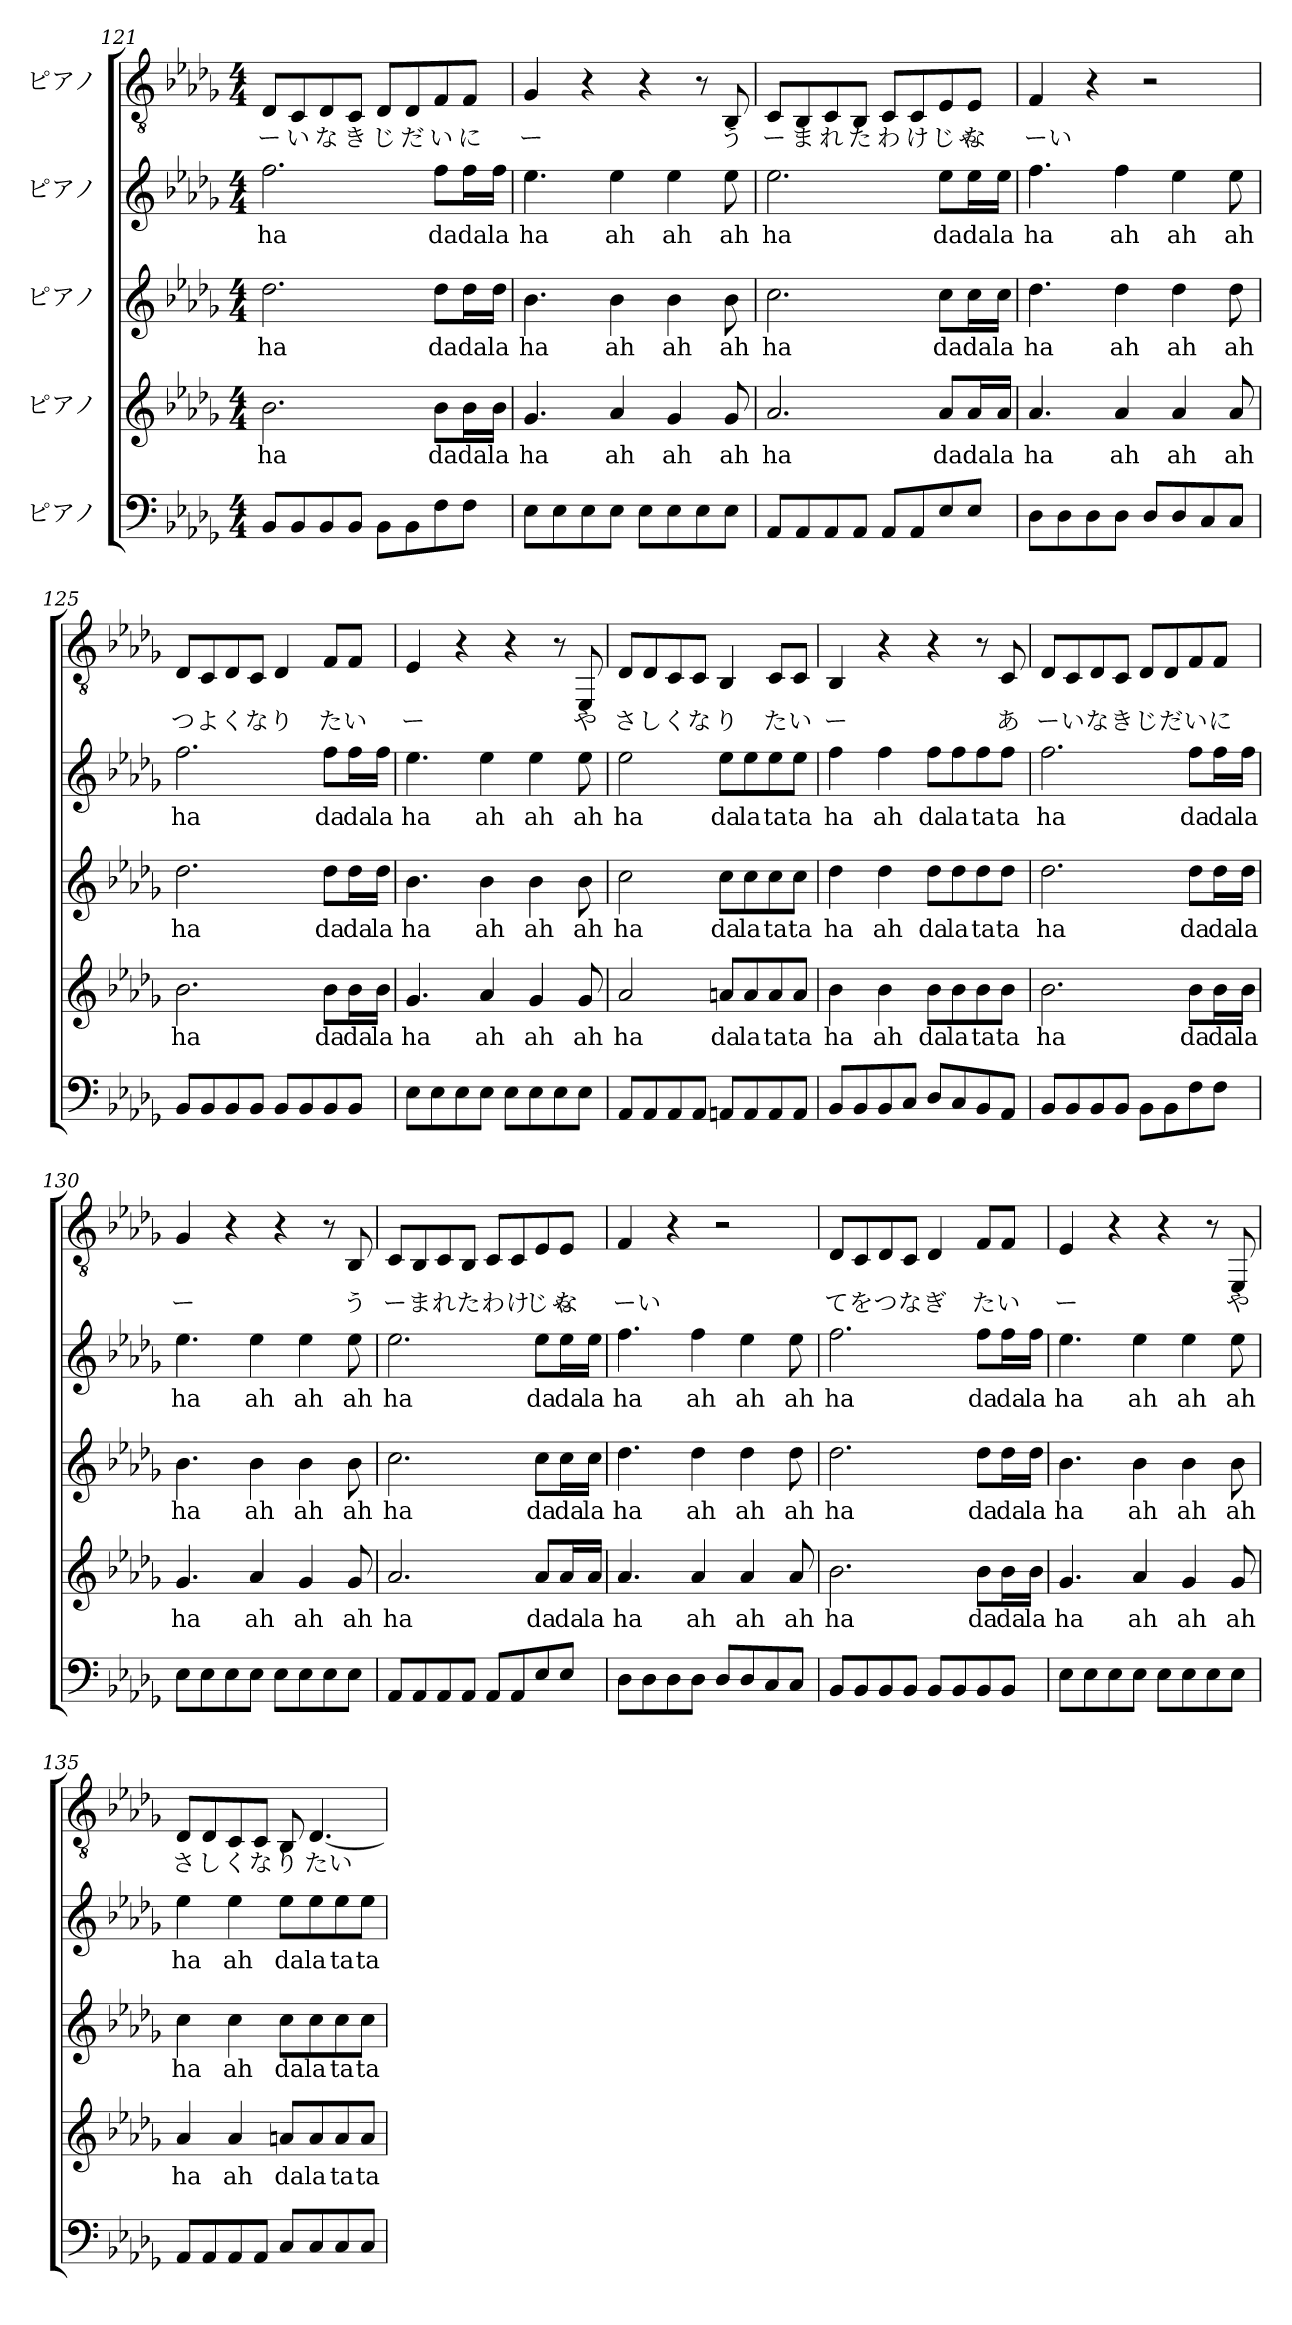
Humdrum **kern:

**kern	**kern	**text	**kern	**text	**kern	**text	**kern	**text
*part5	*part4	*part4	*part3	*part3	*part2	*part2	*part1	*part1
*staff5	*staff4	*staff4	*staff3	*staff3	*staff2	*staff2	*staff1	*staff1
*I"ピアノ	*I"ピアノ	*	*I"ピアノ	*	*I"ピアノ	*	*I"ピアノ	*
*clefF4	*clefG2	*	*clefG2	*	*clefG2	*	*clefGv2	*
*k[b-e-a-d-g-]	*k[b-e-a-d-g-]	*	*k[b-e-a-d-g-]	*	*k[b-e-a-d-g-]	*	*k[b-e-a-d-g-]	*
*M4/4	*M4/4	*	*M4/4	*	*M4/4	*	*M4/4	*
=121	=121	=121	=121	=121	=121	=121	=121	=121
8BB-L	2.b-	ha	2.dd-	ha	2.ff	ha	8D-L	ー
8BB-	.	.	.	.	.	.	8C	い
8BB-	.	.	.	.	.	.	8D-	な
8BB-J	.	.	.	.	.	.	8CJ	き
8BB-L	.	.	.	.	.	.	8D-L	じ
8BB-	.	.	.	.	.	.	8D-	だ
8F	8b-L	da	8dd-L	da	8ffL	da	8F	い
8FJ	16b-L	da	16dd-L	da	16ffL	da	8FJ	に
.	16b-JJ	la	16dd-JJ	la	16ffJJ	la	.	.
=122	=122	=122	=122	=122	=122	=122	=122	=122
8E-L	4.g-	ha	4.b-	ha	4.ee-	ha	4G-	ー
8E-	.	.	.	.	.	.	.	.
8E-	.	.	.	.	.	.	4r	.
8E-J	4a-	ah	4b-	ah	4ee-	ah	.	.
8E-L	.	.	.	.	.	.	4r	.
8E-	4g-	ah	4b-	ah	4ee-	ah	.	.
8E-	.	.	.	.	.	.	8r	.
8E-J	8g-	ah	8b-	ah	8ee-	ah	8BB-	う
=123	=123	=123	=123	=123	=123	=123	=123	=123
8AA-L	2.a-	ha	2.cc	ha	2.ee-	ha	8CL	ー
8AA-	.	.	.	.	.	.	8BB-	ま
8AA-	.	.	.	.	.	.	8C	れ
8AA-J	.	.	.	.	.	.	8BB-J	た
8AA-L	.	.	.	.	.	.	8CL	わ
8AA-	.	.	.	.	.	.	8C	け
8E-	8a-L	da	8ccL	da	8ee-L	da	8E-	じゃ
8E-J	16a-L	da	16ccL	da	16ee-L	da	8E-J	な
.	16a-JJ	la	16ccJJ	la	16ee-JJ	la	.	.
=124	=124	=124	=124	=124	=124	=124	=124	=124
8D-L	4.a-	ha	4.dd-	ha	4.ff	ha	4F	ーい
8D-	.	.	.	.	.	.	.	.
8D-	.	.	.	.	.	.	4r	.
8D-J	4a-	ah	4dd-	ah	4ff	ah	.	.
8D-L	.	.	.	.	.	.	2r	.
8D-	4a-	ah	4dd-	ah	4ee-	ah	.	.
8C	.	.	.	.	.	.	.	.
8CJ	8a-	ah	8dd-	ah	8ee-	ah	.	.
=125	=125	=125	=125	=125	=125	=125	=125	=125
8BB-L	2.b-	ha	2.dd-	ha	2.ff	ha	8D-L	つ
8BB-	.	.	.	.	.	.	8C	よ
8BB-	.	.	.	.	.	.	8D-	く
8BB-J	.	.	.	.	.	.	8CJ	な
8BB-L	.	.	.	.	.	.	4D-	り
8BB-	.	.	.	.	.	.	.	.
8BB-	8b-L	da	8dd-L	da	8ffL	da	8FL	た
8BB-J	16b-L	da	16dd-L	da	16ffL	da	8FJ	い
.	16b-JJ	la	16dd-JJ	la	16ffJJ	la	.	.
=126	=126	=126	=126	=126	=126	=126	=126	=126
8E-L	4.g-	ha	4.b-	ha	4.ee-	ha	4E-	ー
8E-	.	.	.	.	.	.	.	.
8E-	.	.	.	.	.	.	4r	.
8E-J	4a-	ah	4b-	ah	4ee-	ah	.	.
8E-L	.	.	.	.	.	.	4r	.
8E-	4g-	ah	4b-	ah	4ee-	ah	.	.
8E-	.	.	.	.	.	.	8r	.
8E-J	8g-	ah	8b-	ah	8ee-	ah	8EE-	や
=127	=127	=127	=127	=127	=127	=127	=127	=127
8AA-L	2a-	ha	2cc	ha	2ee-	ha	8D-L	さ
8AA-	.	.	.	.	.	.	8D-	し
8AA-	.	.	.	.	.	.	8C	く
8AA-J	.	.	.	.	.	.	8CJ	な
8AAnL	8anL	da	8ccL	da	8ee-L	da	4BB-	り
8AA	8a	la	8cc	la	8ee-	la	.	.
8AA	8a	ta	8cc	ta	8ee-	ta	8CL	た
8AAJ	8aJ	ta	8ccJ	ta	8ee-J	ta	8CJ	い
=128	=128	=128	=128	=128	=128	=128	=128	=128
8BB-L	4b-	ha	4dd-	ha	4ff	ha	4BB-	ー
8BB-	.	.	.	.	.	.	.	.
8BB-	4b-	ah	4dd-	ah	4ff	ah	4r	.
8CJ	.	.	.	.	.	.	.	.
8D-L	8b-L	da	8dd-L	da	8ffL	da	4r	.
8C	8b-	la	8dd-	la	8ff	la	.	.
8BB-	8b-	ta	8dd-	ta	8ff	ta	8r	.
8AA-J	8b-J	ta	8dd-J	ta	8ffJ	ta	8C	あ
=129	=129	=129	=129	=129	=129	=129	=129	=129
8BB-L	2.b-	ha	2.dd-	ha	2.ff	ha	8D-L	ー
8BB-	.	.	.	.	.	.	8C	い
8BB-	.	.	.	.	.	.	8D-	な
8BB-J	.	.	.	.	.	.	8CJ	き
8BB-L	.	.	.	.	.	.	8D-L	じ
8BB-	.	.	.	.	.	.	8D-	だ
8F	8b-L	da	8dd-L	da	8ffL	da	8F	い
8FJ	16b-L	da	16dd-L	da	16ffL	da	8FJ	に
.	16b-JJ	la	16dd-JJ	la	16ffJJ	la	.	.
=130	=130	=130	=130	=130	=130	=130	=130	=130
8E-L	4.g-	ha	4.b-	ha	4.ee-	ha	4G-	ー
8E-	.	.	.	.	.	.	.	.
8E-	.	.	.	.	.	.	4r	.
8E-J	4a-	ah	4b-	ah	4ee-	ah	.	.
8E-L	.	.	.	.	.	.	4r	.
8E-	4g-	ah	4b-	ah	4ee-	ah	.	.
8E-	.	.	.	.	.	.	8r	.
8E-J	8g-	ah	8b-	ah	8ee-	ah	8BB-	う
=131	=131	=131	=131	=131	=131	=131	=131	=131
8AA-L	2.a-	ha	2.cc	ha	2.ee-	ha	8CL	ー
8AA-	.	.	.	.	.	.	8BB-	ま
8AA-	.	.	.	.	.	.	8C	れ
8AA-J	.	.	.	.	.	.	8BB-J	た
8AA-L	.	.	.	.	.	.	8CL	わ
8AA-	.	.	.	.	.	.	8C	け
8E-	8a-L	da	8ccL	da	8ee-L	da	8E-	じゃ
8E-J	16a-L	da	16ccL	da	16ee-L	da	8E-J	な
.	16a-JJ	la	16ccJJ	la	16ee-JJ	la	.	.
=132	=132	=132	=132	=132	=132	=132	=132	=132
8D-L	4.a-	ha	4.dd-	ha	4.ff	ha	4F	ーい
8D-	.	.	.	.	.	.	.	.
8D-	.	.	.	.	.	.	4r	.
8D-J	4a-	ah	4dd-	ah	4ff	ah	.	.
8D-L	.	.	.	.	.	.	2r	.
8D-	4a-	ah	4dd-	ah	4ee-	ah	.	.
8C	.	.	.	.	.	.	.	.
8CJ	8a-	ah	8dd-	ah	8ee-	ah	.	.
=133	=133	=133	=133	=133	=133	=133	=133	=133
8BB-L	2.b-	ha	2.dd-	ha	2.ff	ha	8D-L	て
8BB-	.	.	.	.	.	.	8C	を
8BB-	.	.	.	.	.	.	8D-	つ
8BB-J	.	.	.	.	.	.	8CJ	な
8BB-L	.	.	.	.	.	.	4D-	ぎ
8BB-	.	.	.	.	.	.	.	.
8BB-	8b-L	da	8dd-L	da	8ffL	da	8FL	た
8BB-J	16b-L	da	16dd-L	da	16ffL	da	8FJ	い
.	16b-JJ	la	16dd-JJ	la	16ffJJ	la	.	.
=134	=134	=134	=134	=134	=134	=134	=134	=134
8E-L	4.g-	ha	4.b-	ha	4.ee-	ha	4E-	ー
8E-	.	.	.	.	.	.	.	.
8E-	.	.	.	.	.	.	4r	.
8E-J	4a-	ah	4b-	ah	4ee-	ah	.	.
8E-L	.	.	.	.	.	.	4r	.
8E-	4g-	ah	4b-	ah	4ee-	ah	.	.
8E-	.	.	.	.	.	.	8r	.
8E-J	8g-	ah	8b-	ah	8ee-	ah	8EE-	や
=135	=135	=135	=135	=135	=135	=135	=135	=135
8AA-L	4a-	ha	4cc	ha	4ee-	ha	8D-L	さ
8AA-	.	.	.	.	.	.	8D-	し
8AA-	4a-	ah	4cc	ah	4ee-	ah	8C	く
8AA-J	.	.	.	.	.	.	8CJ	な
8CL	8anL	da	8ccL	da	8ee-L	da	8BB-	り
8C	8a	la	8cc	la	8ee-	la	[4.D-	たい
8C	8a	ta	8cc	ta	8ee-	ta	.	.
8CJ	8aJ	ta	8ccJ	ta	8ee-J	ta	.	.
=	=	=	=	=	=	=	=	=
*-	*-	*-	*-	*-	*-	*-	*-	*-
